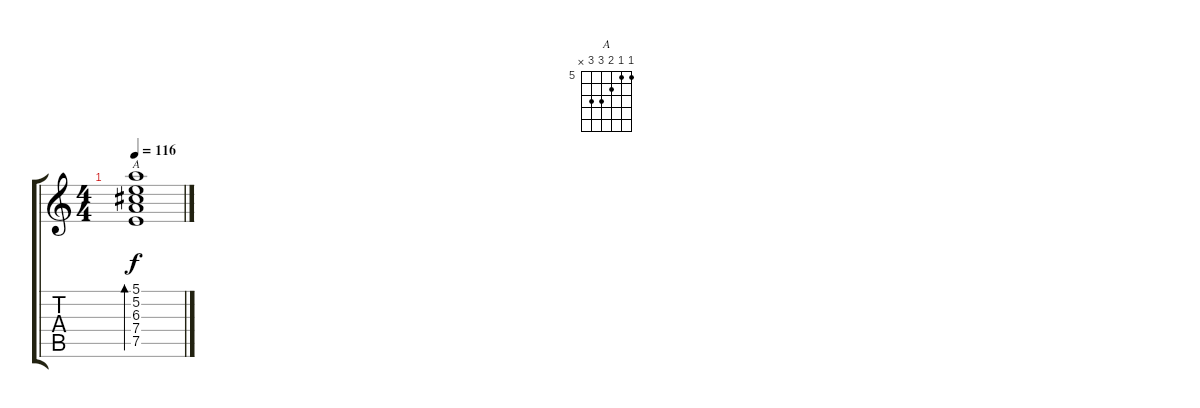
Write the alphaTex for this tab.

\track "" {instrument acousticguitarnylon}
\staff {score tabs}
\tuning (E4 B3 G3 D3 A2 E2) {hide}
\chord ("A" 5 5 6 7 7 x) {firstfret 5}
\ts (4 4)
\tempo 116
\clef g2
\ks c
(5.1 5.2 6.3 7.4 7.5).1{bd 240 ch "A" dy f}
